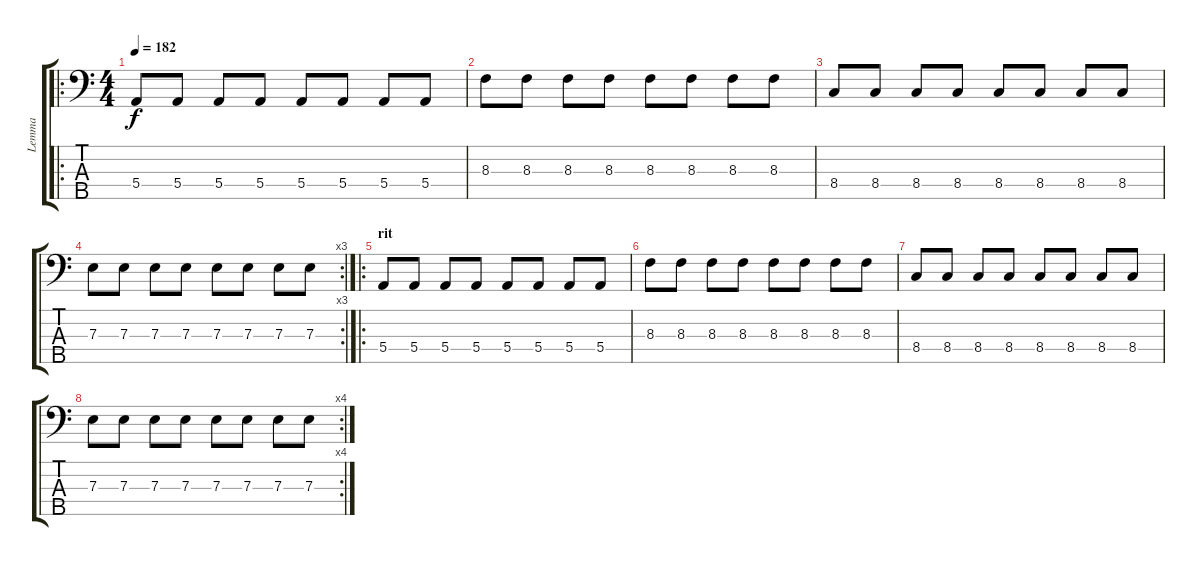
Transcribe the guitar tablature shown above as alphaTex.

\track ("Lemma" "Lemma") {instrument electricbasspick}
\staff {score tabs}
\tuning (G2 D2 A1 E1 B0) {hide}
\ro
\ts (4 4)
\tempo 182
\clef f4
\ks c
5.4.8{dy f} 5.4.8 5.4.8 5.4.8 5.4.8 5.4.8 5.4.8 5.4.8 |
8.3.8 8.3.8 8.3.8 8.3.8 8.3.8 8.3.8 8.3.8 8.3.8 |
8.4.8 8.4.8 8.4.8 8.4.8 8.4.8 8.4.8 8.4.8 8.4.8 |
\rc 3
7.3.8 7.3.8 7.3.8 7.3.8 7.3.8 7.3.8 7.3.8 7.3.8 |
\ro
\section ("" "rit ")
5.4.8 5.4.8 5.4.8 5.4.8 5.4.8 5.4.8 5.4.8 5.4.8 |
8.3.8 8.3.8 8.3.8 8.3.8 8.3.8 8.3.8 8.3.8 8.3.8 |
8.4.8 8.4.8 8.4.8 8.4.8 8.4.8 8.4.8 8.4.8 8.4.8 |
\rc 4
7.3.8 7.3.8 7.3.8 7.3.8 7.3.8 7.3.8 7.3.8 7.3.8
